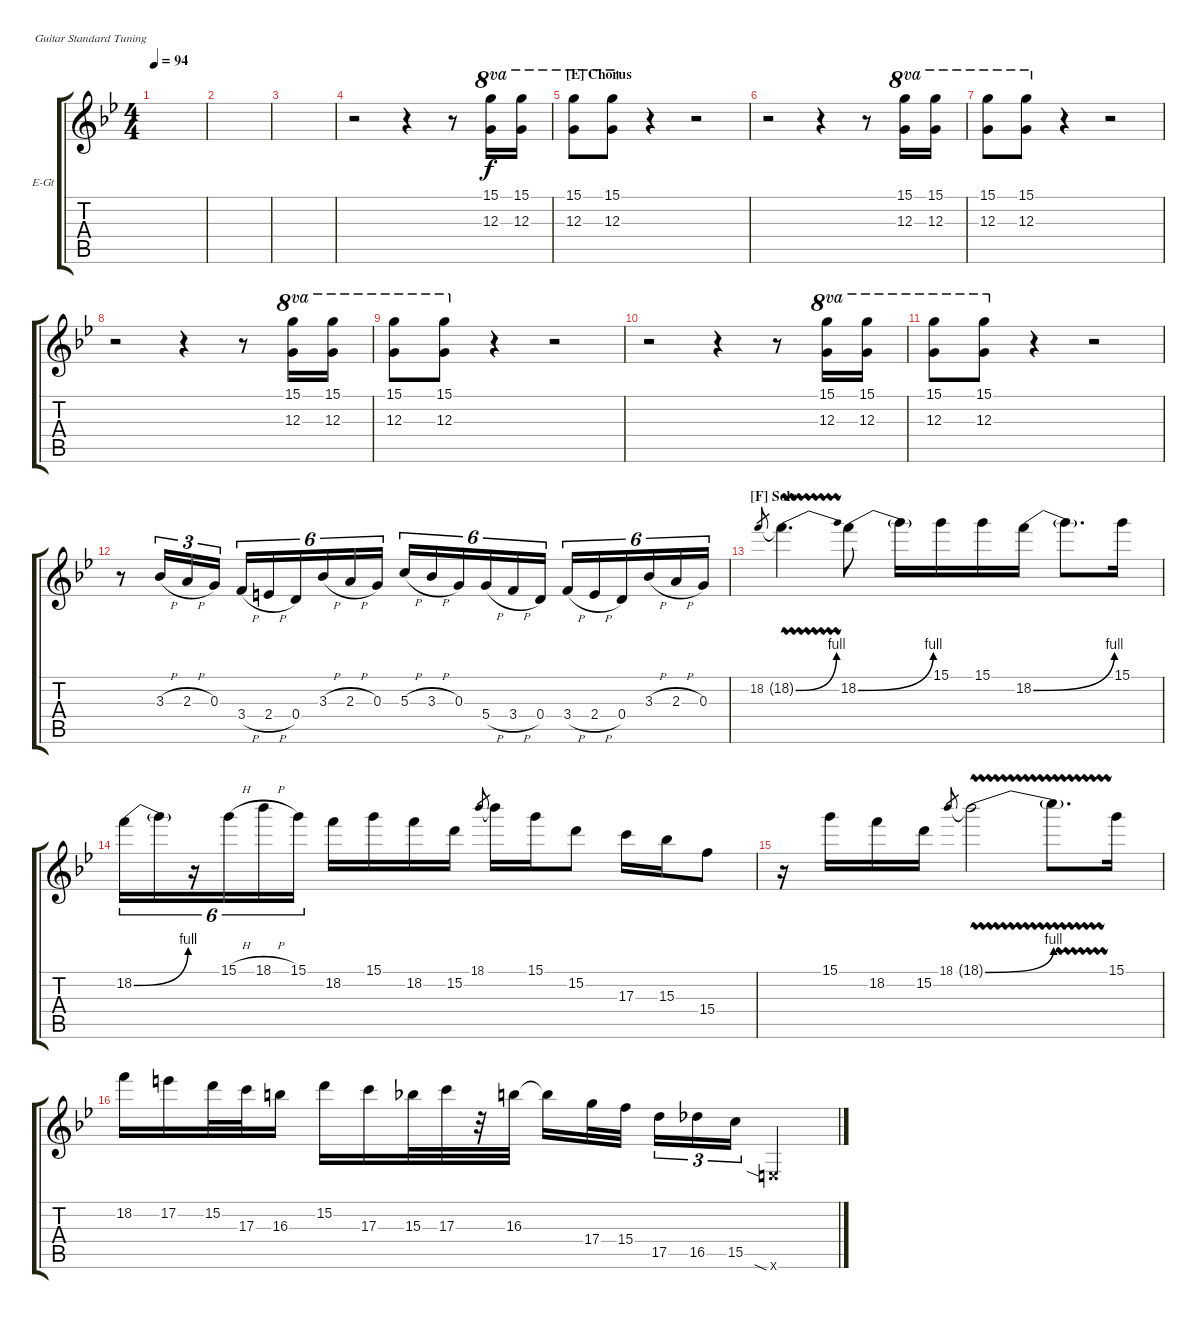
\bracketExtendMode groupsimilarinstruments
\firstSystemTrackNameOrientation horizontal
\otherSystemsTrackNameOrientation horizontal
\track ("Guitar 3" "E-Gt") {instrument distortionguitar}
\staff {score tabs}
\tuning (E4 B3 G3 D3 A2 E2)
\ts (4 4)
\tempo 94
\clef g2
\scale
0.5
\ks bb
|
\scale
0.5 |
\scale
0.5 |
\scale
0.5 r.2 r.4 r.8 (12.3 15.1).16{ot 8va} (12.3 15.1).16{ot 8va} |
\section ("E" "Chorus")
\scale
0.5 (12.3 15.1).8{ot 8va} (12.3 15.1).8{ot 8va} r.4 r.2 |
\scale
0.5 r.2 r.4 r.8 (12.3 15.1).16{ot 8va} (12.3 15.1).16{ot 8va} |
\scale
0.5 (12.3 15.1).8{ot 8va} (12.3 15.1).8{ot 8va} r.4 r.2 |
\scale
0.5 r.2 r.4 r.8 (12.3 15.1).16{ot 8va} (12.3 15.1).16{ot 8va} |
\scale
0.5 (12.3 15.1).8{ot 8va} (12.3 15.1).8{ot 8va} r.4 r.2 |
\scale
0.5 r.2 r.4 r.8 (12.3 15.1).16{ot 8va} (12.3 15.1).16{ot 8va} |
\scale
0.5 (12.3 15.1).8{ot 8va} (12.3 15.1).8{ot 8va} r.4 r.2 |
\scale
0.5 r.8 3.3{h}.16{tu (3 2)} 2.3{h}.16{tu (3 2)} 0.3.16{tu (3 2)} 3.4{h}.16{tu (6 4)} 2.4{h}.16{tu (6 4)} 0.4.16{tu (6 4)} 3.3{h}.16{tu (6 4)} 2.3{h}.16{tu (6 4)} 0.3.16{tu (6 4)} 5.3{h}.16{tu (6 4)} 3.3{h}.16{tu (6 4)} 0.3.16{tu (6 4)} 5.4{h}.16{tu (6 4)} 3.4{h}.16{tu (6 4)} 0.4.16{tu (6 4)} 3.4{h}.16{tu (6 4)} 2.4{h}.16{tu (6 4)} 0.4.16{tu (6 4)} 3.3{h}.16{tu (6 4)} 2.3{h}.16{tu (6 4)} 0.3.16{tu (6 4)} |
\section ("F" "Solo")
\scale
0.5 18.2.8{gr} 18.2{be (bend 0 0 15 4) vw t}.4{d} 18.2{be (bend 0 0 15 4)}.8 18.2{t}.16 15.1.16 15.1.16 18.2{be (bend 0 0 15 4)}.16 18.2{t}.8{d} 15.1.16 |
\scale
0.5 18.2{be (bend 0 0 15 4)}.16{tu (6 4)} 18.2{t}.16{tu (6 4)} r.16{tu (6 4)} 15.1{h}.16{tu (6 4)} 18.1{h}.16{tu (6 4)} 15.1.16{tu (6 4)} 18.2.16 15.1.16 18.2.16 15.2.16 18.1.8{gr} 18.1{t}.16 15.1.16 15.2.8 17.3.16 15.3.16 15.4.8 |
\scale
0.5 r.16 15.1.16 18.2.16 15.2.16 18.1.8{gr} 18.1{be (bend 0 0 15 4) vw t}.2 18.1{vw t}.8{d} 15.1.16 |
\scale
0.5 18.2.16 17.2.16 15.2.32 17.3.32 16.3.16 15.2.16 17.3.16 15.3.32 17.3.32 r.32 16.3.32 16.3{t}.16 17.4.32 15.4.32 17.5.16{tu (3 2)} 16.5.16{tu (3 2)} 15.5.16{tu (3 2)} 0.6{sia x}.4
